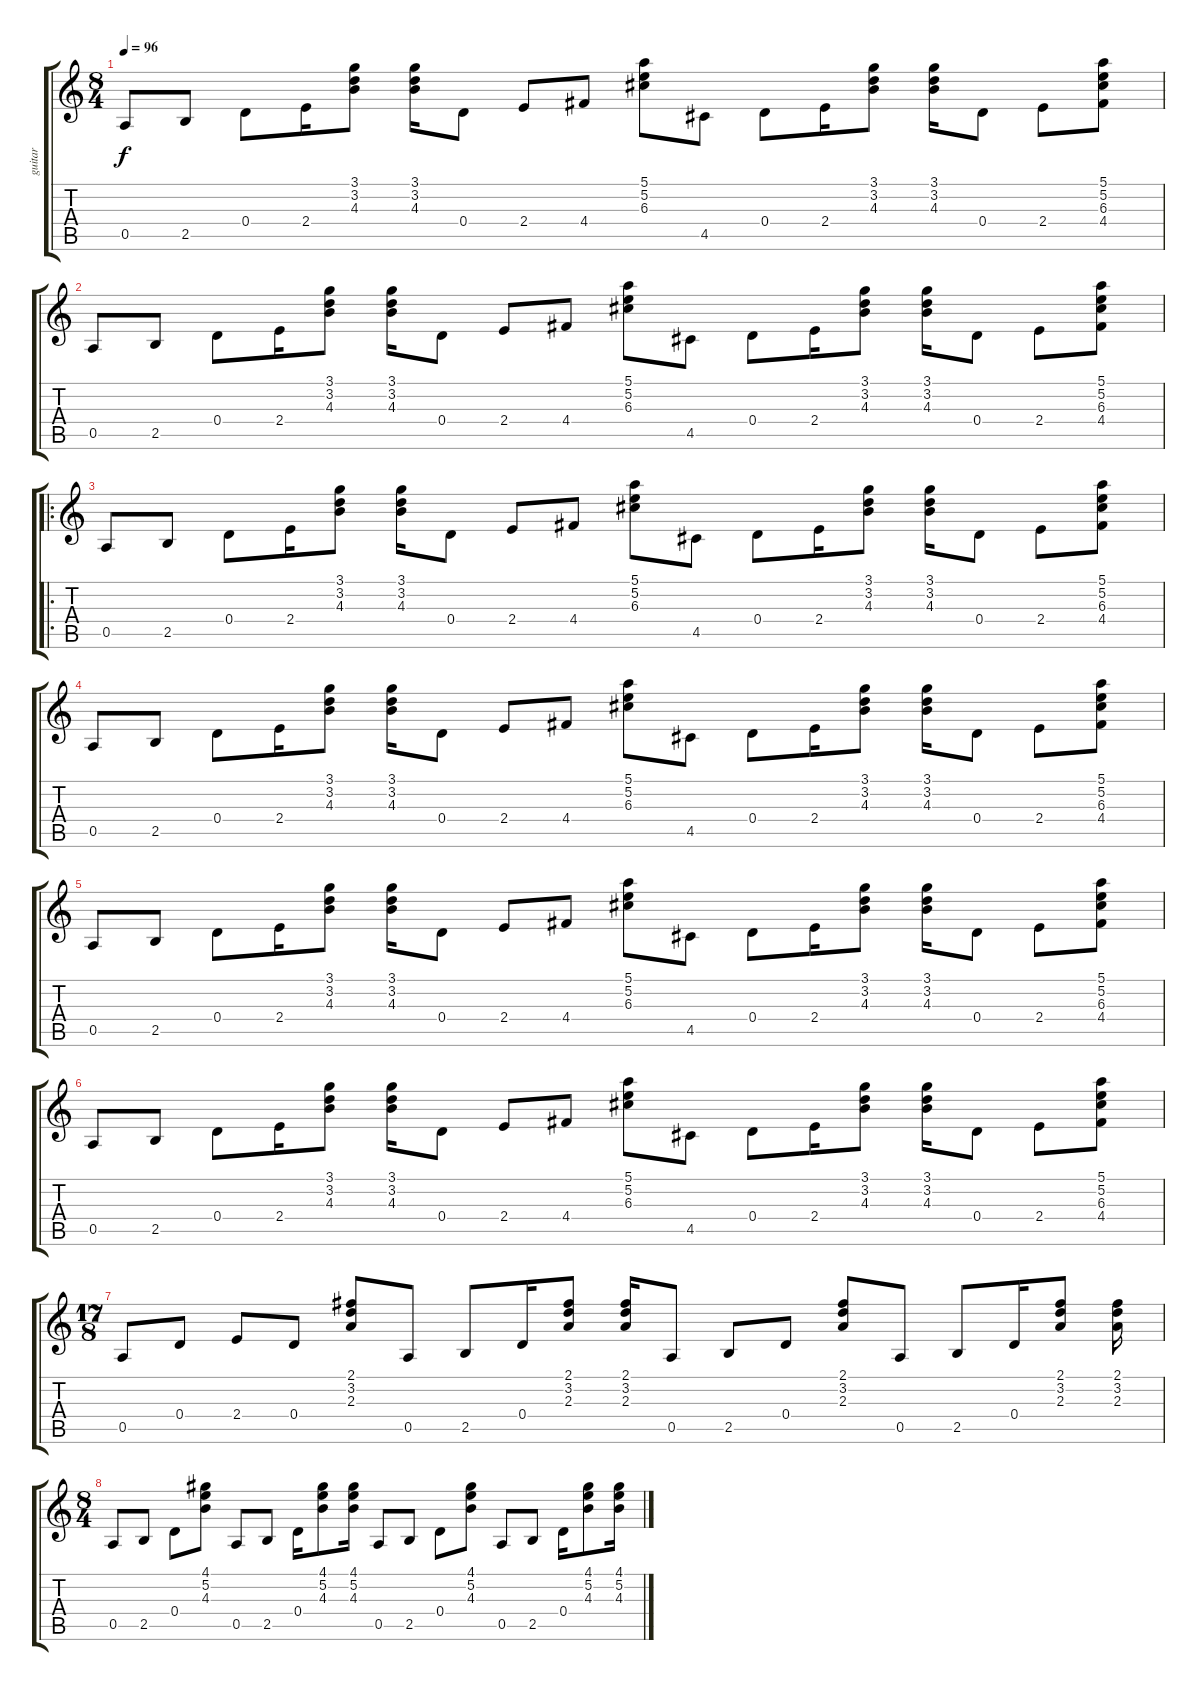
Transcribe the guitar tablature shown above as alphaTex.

\track ("guitar " "guitar ") {instrument acousticguitarnylon}
\staff {score tabs}
\tuning (E4 B3 G3 D3 A2 E2) {hide}
\ts (8 4)
\tempo 96
\clef g2
\ks c
0.5.8{dy f instrument acousticguitarnylon} 2.5.8 0.4.8 2.4.16 (3.1 3.2 4.3).8 (3.1 3.2 4.3).16 0.4.8 2.4.8 4.4.8 (5.1 5.2 6.3).8 4.5.8 0.4.8 2.4.16 (3.1 3.2 4.3).8 (3.1 3.2 4.3).16 0.4.8 2.4.8 (5.1 5.2 6.3 4.4).8 |
0.5.8 2.5.8 0.4.8 2.4.16 (3.1 3.2 4.3).8 (3.1 3.2 4.3).16 0.4.8 2.4.8 4.4.8 (5.1 5.2 6.3).8 4.5.8 0.4.8 2.4.16 (3.1 3.2 4.3).8 (3.1 3.2 4.3).16 0.4.8 2.4.8 (5.1 5.2 6.3 4.4).8 |
\ro
0.5.8 2.5.8 0.4.8 2.4.16 (3.1 3.2 4.3).8 (3.1 3.2 4.3).16 0.4.8 2.4.8 4.4.8 (5.1 5.2 6.3).8 4.5.8 0.4.8 2.4.16 (3.1 3.2 4.3).8 (3.1 3.2 4.3).16 0.4.8 2.4.8 (5.1 5.2 6.3 4.4).8 |
0.5.8 2.5.8 0.4.8 2.4.16 (3.1 3.2 4.3).8 (3.1 3.2 4.3).16 0.4.8 2.4.8 4.4.8 (5.1 5.2 6.3).8 4.5.8 0.4.8 2.4.16 (3.1 3.2 4.3).8 (3.1 3.2 4.3).16 0.4.8 2.4.8 (5.1 5.2 6.3 4.4).8 |
0.5.8 2.5.8 0.4.8 2.4.16 (3.1 3.2 4.3).8 (3.1 3.2 4.3).16 0.4.8 2.4.8 4.4.8 (5.1 5.2 6.3).8 4.5.8 0.4.8 2.4.16 (3.1 3.2 4.3).8 (3.1 3.2 4.3).16 0.4.8 2.4.8 (5.1 5.2 6.3 4.4).8 |
0.5.8 2.5.8 0.4.8 2.4.16 (3.1 3.2 4.3).8 (3.1 3.2 4.3).16 0.4.8 2.4.8 4.4.8 (5.1 5.2 6.3).8 4.5.8 0.4.8 2.4.16 (3.1 3.2 4.3).8 (3.1 3.2 4.3).16 0.4.8 2.4.8 (5.1 5.2 6.3 4.4).8 |
\ts (17 8)
0.5.8 0.4.8 2.4.8 0.4.8 (2.1 3.2 2.3).8 0.5.8 2.5.8 0.4.16 (2.1 3.2 2.3).8 (2.1 3.2 2.3).16 0.5.8 2.5.8 0.4.8 (2.1 3.2 2.3).8 0.5.8 2.5.8 0.4.16 (2.1 3.2 2.3).8 (2.1 3.2 2.3).16 |
\ts (8 4)
0.5.8 2.5.8 0.4.8 (4.1 5.2 4.3).8 0.5.8 2.5.8 0.4.16 (4.1 5.2 4.3).8 (4.1 5.2 4.3).16 0.5.8 2.5.8 0.4.8 (4.1 5.2 4.3).8 0.5.8 2.5.8 0.4.16 (4.1 5.2 4.3).8 (4.1 5.2 4.3).16
